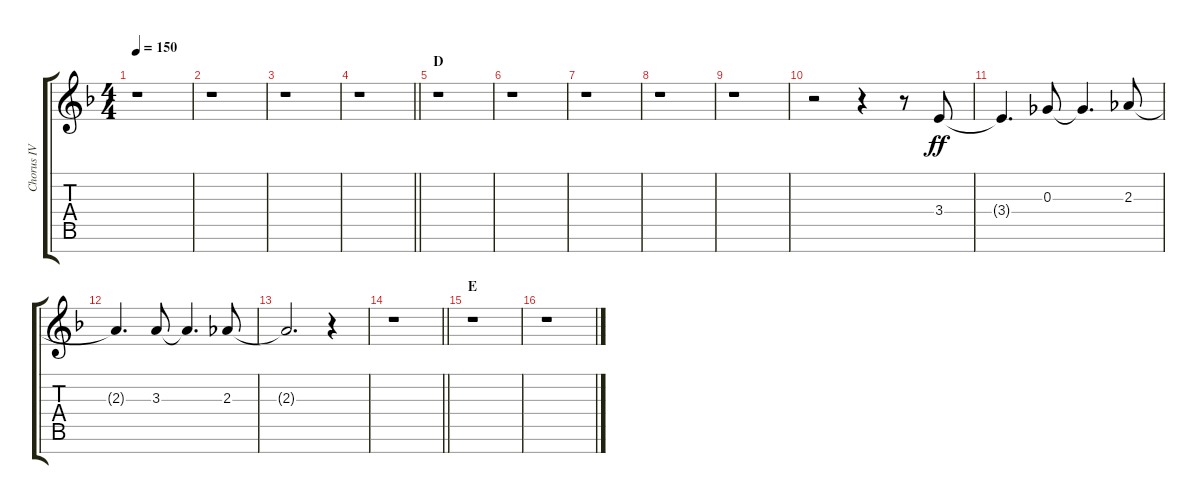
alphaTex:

\track ("Chorus IV" "Chorus IV") {instrument voiceoohs}
\staff {score tabs}
\tuning (Eb5 Bb4 Gb4 Db4 Ab3 Eb3 Bb2) {hide}
\ts (4 4)
\tempo 150
\clef g2
\ks f
r.1{dy ff} |
r.1 |
r.1 |
\barLineRight lightlight
r.1 |
\section ("" "D")
r.1 |
r.1 |
r.1 |
r.1 |
r.1 |
r.2 r.4 r.8 3.4.8 |
3.4{t}.4{d} 0.3.8 0.3{t}.4{d} 2.3.8 |
2.3{t}.4{d} 3.3.8 3.3{t}.4{d} 2.3.8 |
2.3{t}.2{d} r.4 |
\barLineRight lightlight
r.1 |
\section ("" "E")
r.1 |
r.1
